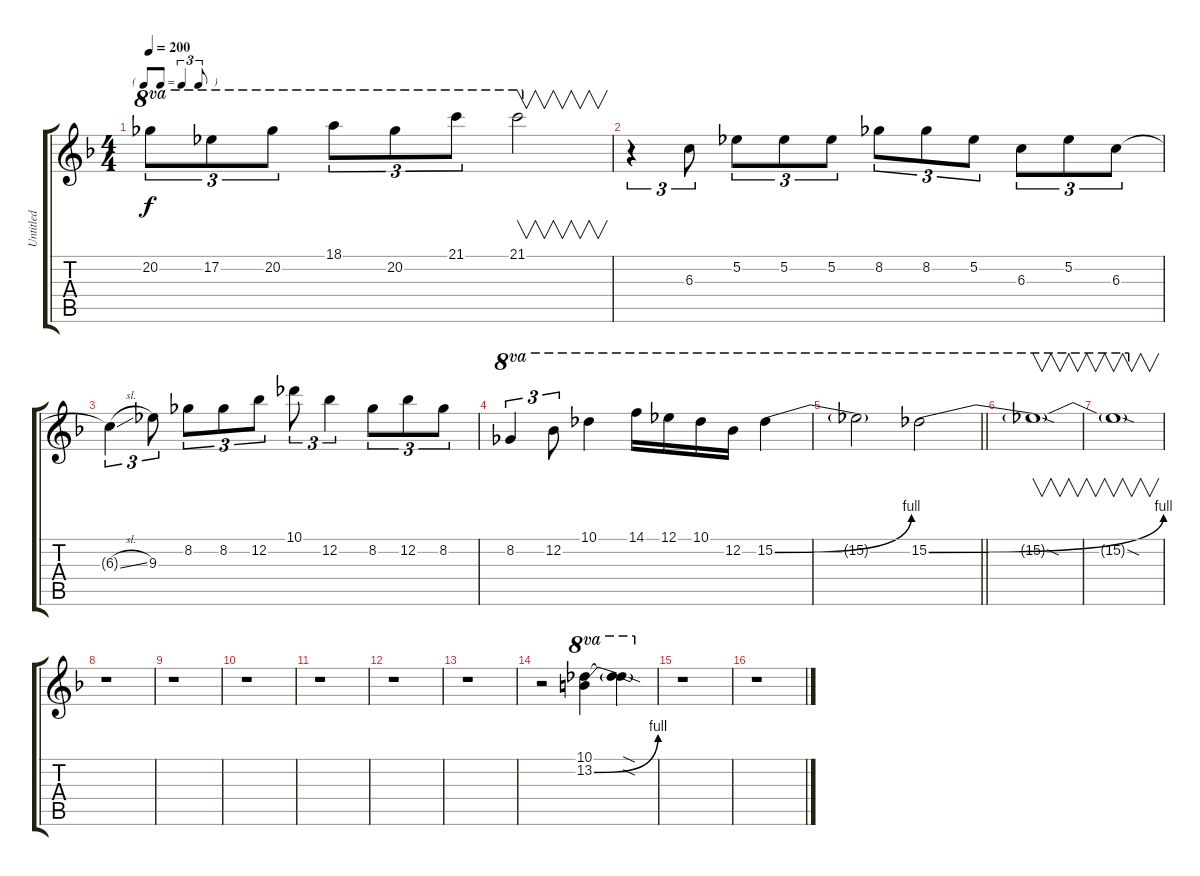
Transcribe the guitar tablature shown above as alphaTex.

\track ("Untitled" "Untitled") {instrument overdrivenguitar}
\staff {score tabs}
\tuning (Eb4 Bb3 Gb3 Db3 Ab2 Eb2) {hide}
\ts (4 4)
\tf triplet8th
\tempo 200
\clef g2
\ks f
20.2.8{tu (3 2) ot 8va dy f} 17.2.8{tu (3 2) ot 8va} 20.2.8{tu (3 2) ot 8va} 18.1.8{tu (3 2) ot 8va} 20.2.8{tu (3 2) ot 8va} 21.1.8{tu (3 2) ot 8va} 21.1.2{v ot 8va} |
r.4{tu (3 2)} 6.3.8{tu (3 2)} 5.2.8{tu (3 2)} 5.2.8{tu (3 2)} 5.2.8{tu (3 2)} 8.2.8{tu (3 2)} 8.2.8{tu (3 2)} 5.2.8{tu (3 2)} 6.3.8{tu (3 2)} 5.2.8{tu (3 2)} 6.3.8{tu (3 2)} |
6.3{sl t}.4{tu (3 2)} 9.3.8{tu (3 2)} 8.2.8{tu (3 2)} 8.2.8{tu (3 2)} 12.2.8{tu (3 2)} 10.1.8{tu (3 2)} 12.2.4{tu (3 2)} 8.2.8{tu (3 2)} 12.2.8{tu (3 2)} 8.2.8{tu (3 2)} |
8.2.4{tu (3 2) ot 8va} 12.2.8{tu (3 2) ot 8va} 10.1.4{ot 8va} 14.1.16{ot 8va} 12.1.16{ot 8va} 10.1.16{ot 8va} 12.2.16{ot 8va} 15.2{be (bend 0 0 60 4)}.4{ot 8va} |
\barLineRight lightlight
15.2{t}.2{ot 8va} 15.2{be (bend 0 0 60 4)}.2{ot 8va} |
15.2{sod t}.1{v ot 8va} |
15.2{sod t}.1{v ot 8va} |
r.1 |
r.1 |
r.1 |
r.1 |
r.1 |
r.1 |
r.2 (10.1 13.2{be (bend 0 0 60 4)}).4{ot 8va} (10.1{sod t} 13.2{sod t}).4{ot 8va} |
r.1 |
r.1
